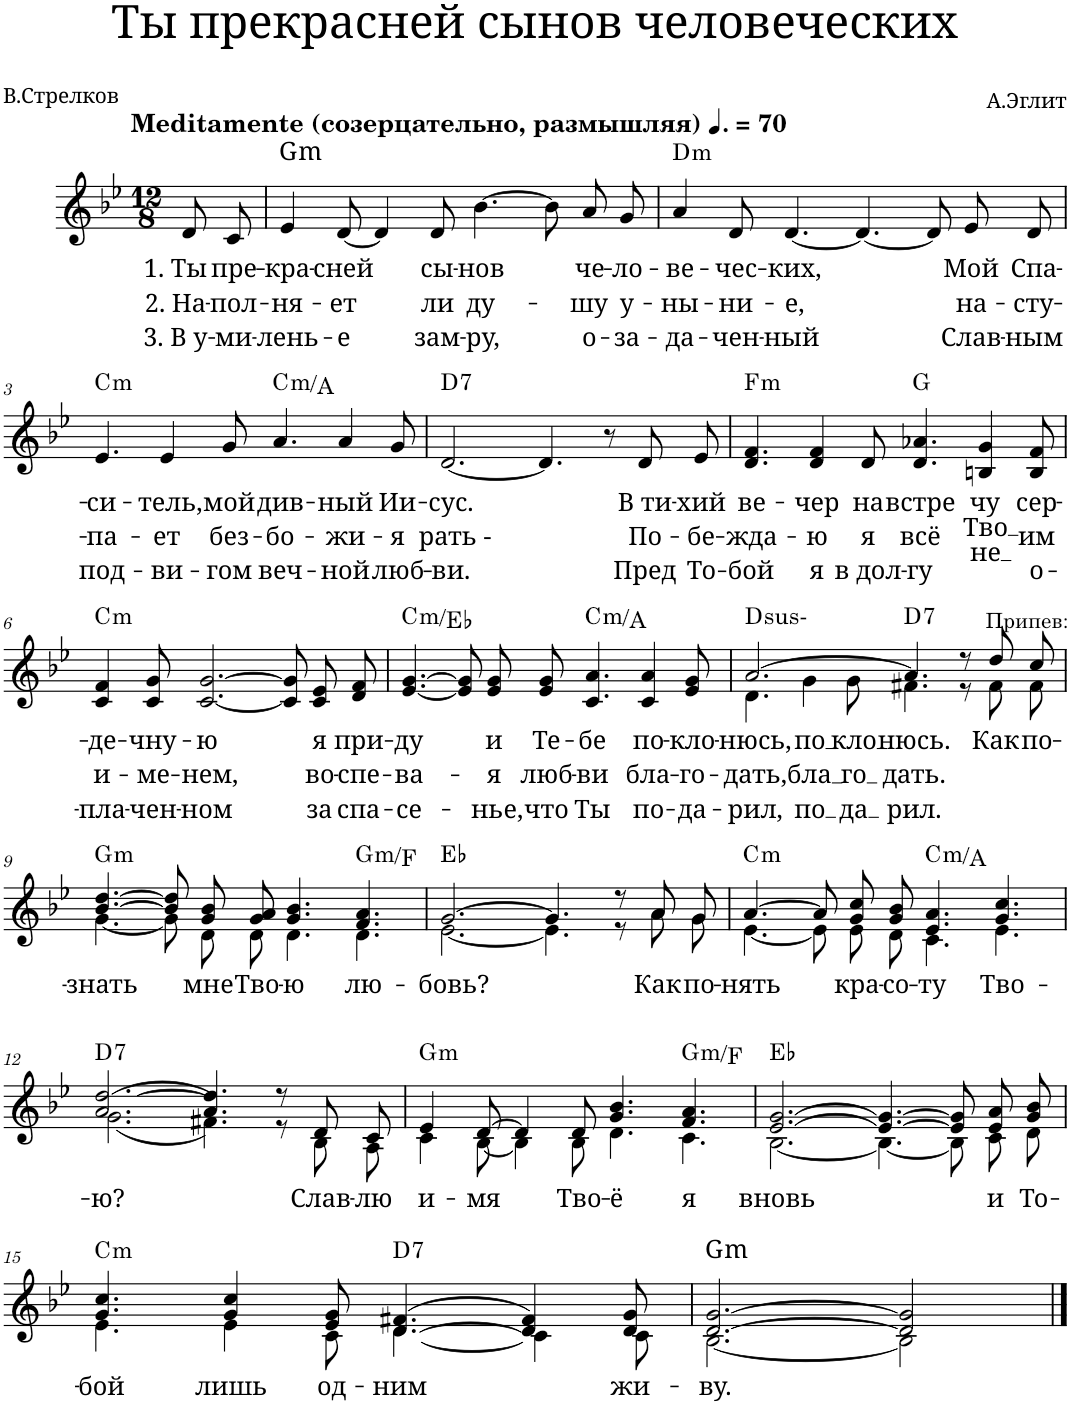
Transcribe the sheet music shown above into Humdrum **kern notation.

**kern	**text	**text	**text	**harte
*part1	*part1	*part1	*part1	*part1
*staff1	*staff1	*staff1	*staff1	*
*I"Piano	*	*	*	*
*I'Pno.	*	*	*	*
*clefG2	*	*	*	*
*k[b-e-]	*	*	*	*
*M12/8	*	*	*	*
=	=	=	=	=
!LO:TX:a:B:t=Meditamente (созерцательно, размышляя)	!	!	!	!
!LO:TX:a:t=[quarter]	!	!	!	!
!LO:TX:a:B:t== 70	!	!	!	!
!	!LO:LY:b	!LO:LY:b	!LO:LY:b	!
8d/L	1. Ты	2. На-	3. В у-	.
!	!LO:LY:b	!LO:LY:b	!LO:LY:b	!
8c/J	пре-	-пол-	-ми-	.
=1	=1	=1	=1	=1
!	!LO:LY:b	!LO:LY:b	!LO:LY:b	!LO:H:kt=m
4e-/	-кра-	-ня-	-лень-	G:min
!	!LO:LY:b	!LO:LY:b	!LO:LY:b	!
[8d/	-сней	-ет	-е	.
4d/]	.	.	.	.
!	!LO:LY:b	!LO:LY:b	!LO:LY:b	!
8d/	сы-	ли	зам-	.
!	!LO:LY:b	!LO:LY:b	!LO:LY:b	!
[4.b-\	-нов	ду-	-ру,	.
8b-/L]	.	.	.	.
!	!LO:LY:b	!LO:LY:b	!LO:LY:b	!
8a/	че-	-шу	о-	.
!	!LO:LY:b	!LO:LY:b	!LO:LY:b	!
8g/J	-ло-	у-	-за-	.
=2	=2	=2	=2	=2
!	!LO:LY:b	!LO:LY:b	!LO:LY:b	!LO:H:kt=m
4a/	-ве-	-ны-	-да-	D:min
!	!LO:LY:b	!LO:LY:b	!LO:LY:b	!
8d/	-чес-	-ни-	-чен-	.
!	!LO:LY:b	!LO:LY:b	!LO:LY:b	!
[4.d/	-ких,	-е,	-ный	.
4.d/_	.	.	.	.
8d/L]	.	.	.	.
!	!LO:LY:b	!LO:LY:b	!LO:LY:b	!
8e-/	Мой	на-	Слав-	.
!	!LO:LY:b	!LO:LY:b	!LO:LY:b	!
8d/J	Спа-	-сту-	-ным	.
!!LO:LB:g=z
=3	=3	=3	=3	=3
!	!LO:LY:b	!LO:LY:b	!LO:LY:b	!LO:H:kt=m
4.e-/	-си-	-па-	под-	C:min
!	!LO:LY:b	!LO:LY:b	!LO:LY:b	!
4e-/	-тель,	-ет	-ви-	.
!	!LO:LY:b	!LO:LY:b	!LO:LY:b	!
8g/	мой	без-	-гом	.
!	!LO:LY:b	!LO:LY:b	!LO:LY:b	!LO:H:kt=m
4.a/	див-	-бо-	веч-	C:min/6
!	!LO:LY:b	!LO:LY:b	!LO:LY:b	!
4a/	-ный	-жи-	-ной	.
!	!LO:LY:b	!LO:LY:b	!LO:LY:b	!
8g/	Ии-	-я	люб-	.
=4	=4	=4	=4	=4
!	!LO:LY:b	!LO:LY:b	!LO:LY:b	!LO:H:kt=7
[2.d/	-сус.	рать -	-ви.	D:7
4.d/]	.	.	.	.
8r	.	.	.	.
!	!LO:LY:b	!LO:LY:b	!LO:LY:b	!
8d/L	В ти-	По-	Пред	.
!	!LO:LY:b	!LO:LY:b	!LO:LY:b	!
8e-/J	-хий	-бе-	То-	.
=5	=5	=5	=5	=5
!	!LO:LY:b	!LO:LY:b	!LO:LY:b	!LO:H:kt=m
4.d/ 4.f/	ве-	-жда-	-бой	F:min
!	!LO:LY:b	!LO:LY:b	!LO:LY:b	!
4d/ 4f/	-чер	-ю	я	.
!	!LO:LY:b	!LO:LY:b	!LO:LY:b	!
8d/	на	я	в дол-	.
!	!LO:LY:b	!LO:LY:b	!LO:LY:b	!
4.d/ 4.a-X/	-встре	всё	-гу	G:maj
!	!LO:LY:b	!LO:LY:b	!LO:LY:b	!
4Bn/ 4g/	чу	Тво	не	.
!	!LO:LY:b	!LO:LY:b	!LO:LY:b	!
8B/ 8f/	сер-	-им	-о-	.
!!LO:LB:g=z
=6	=6	=6	=6	=6
!	!LO:LY:b	!LO:LY:b	!LO:LY:b	!LO:H:kt=m
4c/ 4f/	-де-	и-	-пла-	C:min
!	!LO:LY:b	!LO:LY:b	!LO:LY:b	!
8c/ 8g/	-чну-	-ме-	-чен-	.
!	!LO:LY:b	!LO:LY:b	!LO:LY:b	!
[2.c/ [2.g/	-ю	-нем,	-ном	.
8c]/ 8g]/L	.	.	.	.
!	!LO:LY:b	!LO:LY:b	!LO:LY:b	!
8c/ 8e-/	я	во-	за	.
!	!LO:LY:b	!LO:LY:b	!LO:LY:b	!
8d/ 8f/J	при-	-спе-	спа-	.
=7	=7	=7	=7	=7
!	!LO:LY:b	!LO:LY:b	!LO:LY:b	!LO:H:kt=m
[4.e-/ [4.g/	-ду	-ва-	-се-	C:min/b3
8e-]/ 8g]/L	.	.	.	.
!	!LO:LY:b	!LO:LY:b	!LO:LY:b	!
8e-/ 8g/	и	-я	-нье,	.
!	!LO:LY:b	!LO:LY:b	!LO:LY:b	!
8e-/ 8g/J	Те-	люб-	что	.
!	!LO:LY:b	!LO:LY:b	!LO:LY:b	!LO:H:kt=m
4.c/ 4.a/	-бе	-ви	Ты	C:min/6
!	!LO:LY:b	!LO:LY:b	!LO:LY:b	!
4c/ 4a/	по-	бла-	по-	.
!	!LO:LY:b	!LO:LY:b	!LO:LY:b	!
8e-/ 8g/	-кло-	-го-	-да-	.
=8	=8	=8	=8	=8
!	!LO:LY:b	!LO:LY:b	!LO:LY:b	!LO:H:kt=-
*^	*	*	*	*
[2.a/	4.d\	-нюсь,	-дать,	-рил,	D:maj
!	!	!LO:LY:b	!LO:LY:b	!LO:LY:b	!
.	4g\	по	бла	по	.
!	!	!LO:LY:b	!LO:LY:b	!LO:LY:b	!
.	8g\	кло	го	да	.
!	!	!LO:LY:b	!LO:LY:b	!LO:LY:b	!LO:H:kt=7
4.a/]	4.f#X\	нюсь.	дать.	рил.	D:7
8r	8r	.	.	.	.
!LO:TX:a:t=Припев&colon;	!	!	!	!	!
!	!	!LO:LY:b	!	!	!
8dd/L	8f#\L	Как	.	.	.
!	!	!LO:LY:b	!	!	!
8cc/J	8f#\J	по-	.	.	.
!!LO:LB:g=z	!!
=9	=9	=9	=9	=9	=9
!	!	!LO:LY:b	!	!	!LO:H:kt=m
[4.b-/ [4.dd/	[4.g\	-знать	.	.	G:min
8b-]/ 8dd]/L	8g\L]	.	.	.	.
!	!	!LO:LY:b	!	!	!
8g/ 8b-/	8d\	мне	.	.	.
!	!	!LO:LY:b	!	!	!
8g/ 8a/J	8d\J	Тво-	.	.	.
!	!	!LO:LY:b	!	!	!
4.g/ 4.b-/	4.d\	-ю	.	.	.
!	!	!LO:LY:b	!	!	!LO:H:kt=m
4.f/ 4.a/	4.d\	лю-	.	.	G:min/b7
=10	=10	=10	=10	=10	=10
!	!	!LO:LY:b	!	!	!
[2.g/	[2.e-\	-бовь?	.	.	Eb:maj
4.g/]	4.e-\]	.	.	.	.
8r	8r	.	.	.	.
!	!	!LO:LY:b	!	!	!
8a/L	8a\L	Как	.	.	.
!	!	!LO:LY:b	!	!	!
8g/J	8g\J	по-	.	.	.
=11	=11	=11	=11	=11	=11
!	!	!LO:LY:b	!	!	!LO:H:kt=m
[4.a/	[4.e-\	-нять	.	.	C:min
8a/L]	8e-\L]	.	.	.	.
!	!	!LO:LY:b	!	!	!
8g/ 8cc/	8e-\	кра-	.	.	.
!	!	!LO:LY:b	!	!	!
8g/ 8b-/J	8d\J	-со-	.	.	.
!	!	!LO:LY:b	!	!	!LO:H:kt=m
4.e-/ 4.a/	4.c\	-ту	.	.	C:min/6
!	!	!LO:LY:b	!	!	!
4.g/ 4.cc/	4.e-\	Тво-	.	.	.
!!LO:LB:g=z	!!
=12	=12	=12	=12	=12	=12
!	!	!LO:LY:b	!	!	!LO:H:kt=7
(2.a/ [2.dd/	(2.g\	-ю?	.	.	D:7
4.a/ 4.dd/])	4.f#X\)	.	.	.	.
8r	8r	.	.	.	.
!	!	!LO:LY:b	!	!	!
8d/L	8B-\L	Слав-	.	.	.
!	!	!LO:LY:b	!	!	!
8c/J	8A\J	-лю	.	.	.
=13	=13	=13	=13	=13	=13
!	!	!LO:LY:b	!	!	!LO:H:kt=m
4e-/	4c\	и-	.	.	G:min
!	!	!LO:LY:b	!	!	!
[8d/	[8B-\	-мя	.	.	.
4d/]	4B-\]	.	.	.	.
!	!	!LO:LY:b	!	!	!
8d/	8B-\	Тво-	.	.	.
!	!	!LO:LY:b	!	!	!
4.g/ 4.b-/	4.d\	-ё	.	.	.
!	!	!LO:LY:b	!	!	!LO:H:kt=m
4.f/ 4.a/	4.c\	я	.	.	G:min/b7
=14	=14	=14	=14	=14	=14
!	!	!LO:LY:b	!	!	!
[2.e-/ [2.g/	[2.B-\	вновь	.	.	Eb:maj
4.e-/_ 4.g/_	4.B-\_	.	.	.	.
8e-]/ 8g]/L	8B-\L]	.	.	.	.
!	!	!LO:LY:b	!	!	!
8e-/ 8a/	8c\	и	.	.	.
!	!	!LO:LY:b	!	!	!
8g/ 8b-/J	8d\J	То-	.	.	.
!!LO:LB:g=z	!!
=15	=15	=15	=15	=15	=15
!	!	!LO:LY:b	!	!	!LO:H:kt=m
4.g/ 4.cc/	4.e-\	-бой	.	.	C:min
!	!	!LO:LY:b	!	!	!
4g/ 4cc/	4e-\	лишь	.	.	.
!	!	!LO:LY:b	!	!	!
8e-/ 8g/	8c\	од-	.	.	.
!	!	!LO:LY:b	!	!	!LO:H:kt=7
([<4.d/ [4.f#X/	4.d\	-ним	.	.	D:7
4d/] 4f#/])	4c\	.	.	.	.
!	!	!LO:LY:b	!	!	!
8d/ 8g/	8c\	жи-	.	.	.
=16	=16	=16	=16	=16	=16
!	!	!LO:LY:b	!	!	!LO:H:kt=m
[2.d/ [2.g/	[2.B-\	-ву.	.	.	G:min
2d/] 2g/]	2B-\]	.	.	.	.
*v	*v	*	*	*	*
==	==	==	==	==
*-	*-	*-	*-	*-
